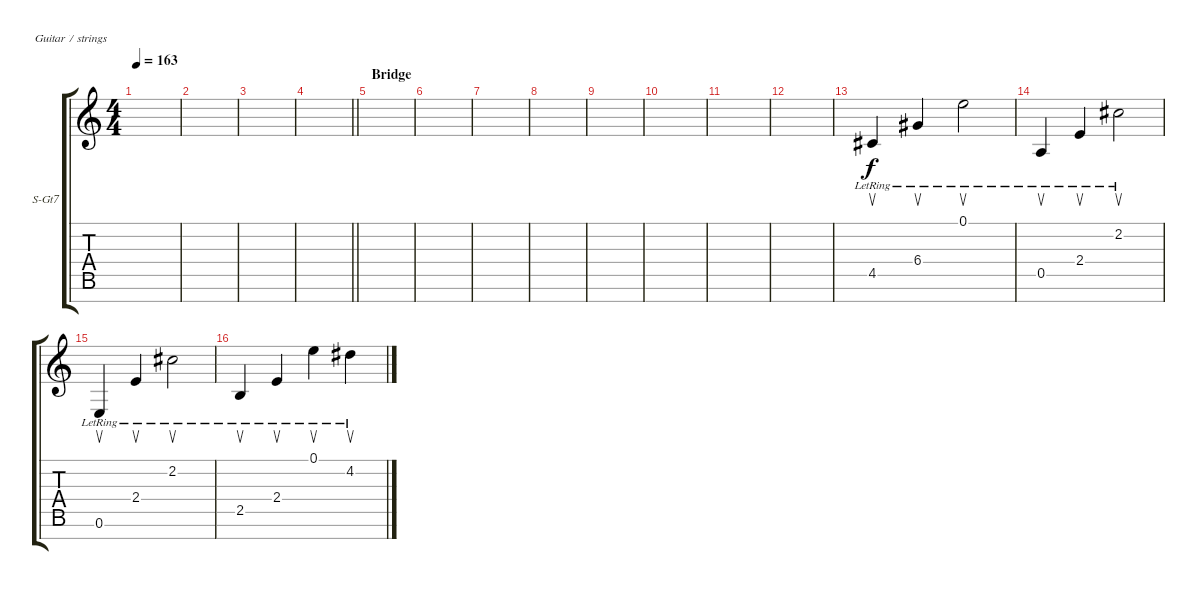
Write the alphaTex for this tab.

\bracketExtendMode groupsimilarinstruments
\firstSystemTrackNameOrientation horizontal
\otherSystemsTrackNameOrientation horizontal
\track ("Steel Guitar" "S-Gt7") {instrument acousticguitarsteel}
\staff {score tabs}
\tuning (E4 B3 G3 D3 A2 E2 B1)
\ts (4 4)
\tempo 163
\clef g2
\scale
0.333333
\ks c
|
\scale
0.333333 |
\scale
0.333333 |
\scale
0.333333
\barLineRight lightlight
|
\section ("" "Bridge")
\scale
0.333333 |
\scale
0.333333 |
\scale
0.333333 |
\scale
0.333333 |
\scale
0.333333 |
\scale
0.333333 |
\scale
0.333333 |
\scale
0.333333 |
\scale
0.333333 4.5{lr}.4{su} 6.4{lr}.4{su} 0.1{lr}.2{su} |
\scale
0.333333 0.5{lr}.4{su} 2.4{lr}.4{su} 2.2{lr}.2{su} |
\scale
0.333333 0.6{lr}.4{su} 2.4{lr}.4{su} 2.2{lr}.2{su} |
\scale
0.333333 2.5{lr}.4{su} 2.4{lr}.4{su} 0.1{lr}.4{su} 4.2{lr}.4{su}
